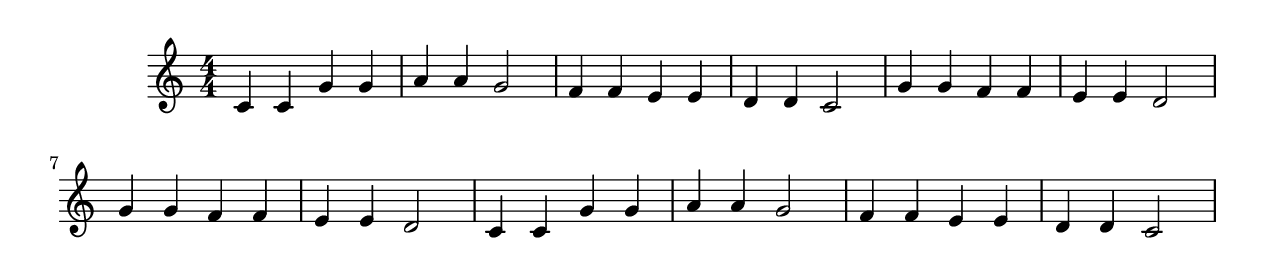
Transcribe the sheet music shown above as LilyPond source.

\include "event-listener.ly"
\paper {
  #(set-paper-size "letter")
}
\score {
  {
    \clef treble
    \numericTimeSignature
    \time 4/4
    c'4 c' g' g' a' a' g'2
    f'4 f' e' e' d' d' c'2
    g'4 g' f' f' e' e' d'2
    g'4 g' f' f' e' e' d'2
    c'4 c' g' g' a' a' g'2
    f'4 f' e' e' d' d' c'2
  }
  \layout { }
  \midi { }
  \version "2.18.2"
}
